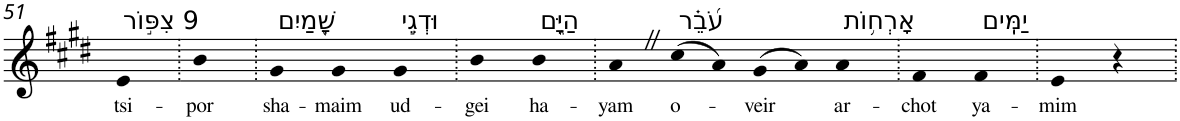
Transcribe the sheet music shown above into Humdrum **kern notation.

**kern	**text
*part1	*part1
*staff1	*staff1
*I"Piano	*
*I'Pno	*
!!LO:PB:g=z
*clefG2	*
*k[f#c#g#d#]	*
*E:	*
=51	=51
!LO:TX:a:t=9 צִפּ֣וֹר	!
!	!LO:LY:b
4e	tsi-
=52.	=52.
!	!LO:LY:b
4b	-por
=53.	=53.
!LO:TX:a:t=שָׁ֭מַיִם	!
!	!LO:LY:b
4g#	sha-
!	!LO:LY:b
4g#	-maim
!LO:TX:a:t=וּדְגֵ֣י	!
!	!LO:LY:b
4g#	ud-
=54.	=54.
!	!LO:LY:b
4b	-gei
!LO:TX:a:t=הַיָּ֑ם	!
!	!LO:LY:b
4b	ha-
=55.	=55.
!	!LO:LY:b
4aZ	-yam
!LO:TX:a:t=עֹ֝בֵ֗ר	!
!	!LO:LY:b
(>8cc#	o-
8a)	.
!	!LO:LY:b
(>8g#	-veir
8a)	.
!LO:TX:a:t=אָרְח֥וֹת	!
!	!LO:LY:b
4a	ar-
=56.	=56.
!	!LO:LY:b
4f#	-chot
!LO:TX:a:t=יַמִּֽים	!
!	!LO:LY:b
4f#	ya-
=57.	=57.
!	!LO:LY:b
4e	-mim
4r	.
=.	=.
*-	*-
